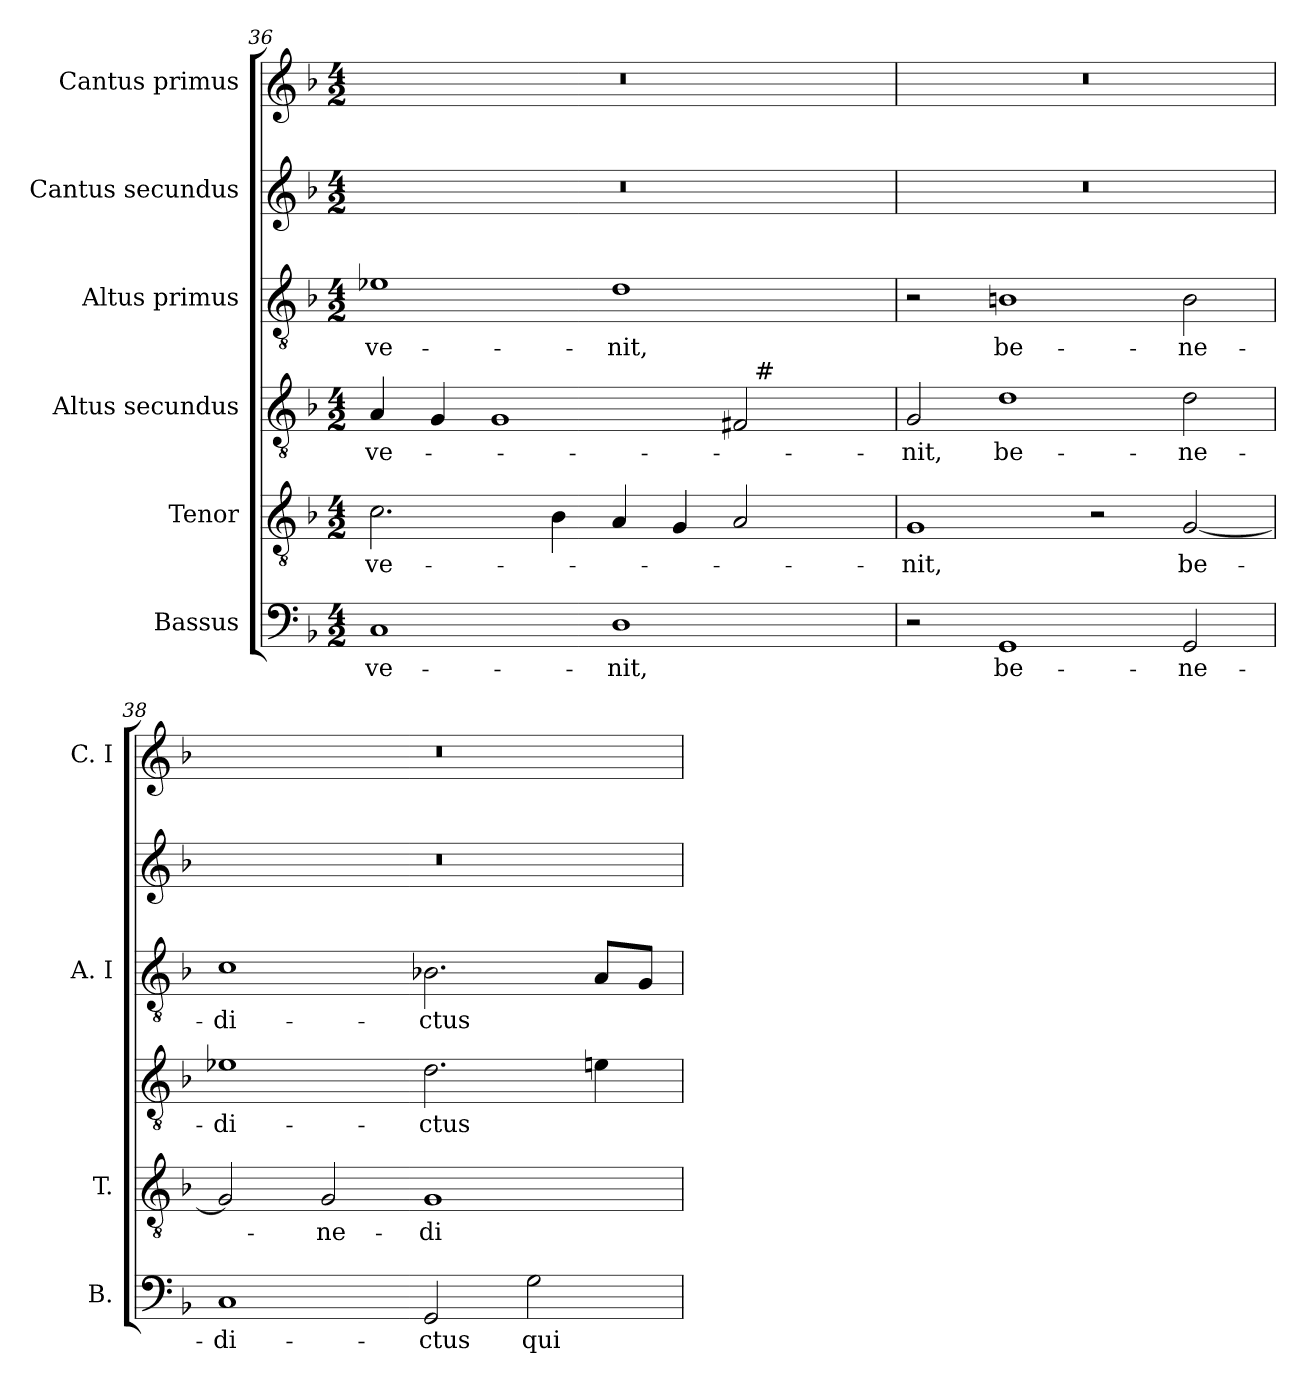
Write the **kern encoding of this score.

**kern	**text	**kern	**text	**kern	**text	**kern	**text	**kern	**kern
*part6	*part6	*part5	*part5	*part4	*part4	*part3	*part3	*part2	*part1
*staff6	*staff6	*staff5	*staff5	*staff4	*staff4	*staff3	*staff3	*staff2	*staff1
*I"Bassus	*	*I"Tenor	*	*I"Altus secundus	*	*I"Altus primus	*	*I"Cantus secundus	*I"Cantus primus
*I'B.	*	*I'T.	*	*	*	*I'A. I	*	*	*I'C. I
*clefF4	*	*clefGv2	*	*clefGv2	*	*clefGv2	*	*clefG2	*clefG2
*	*	*ITrd7c12	*	*ITrd7c12	*	*ITrd7c12	*	*	*
*k[b-]	*	*k[b-]	*	*k[b-]	*	*k[b-]	*	*k[b-]	*k[b-]
*d:	*	*d:	*	*d:	*	*d:	*	*d:	*d:
*M4/2	*	*M4/2	*	*M4/2	*	*M4/2	*	*M4/2	*M4/2
=36	=36	=36	=36	=36	=36	=36	=36	=36	=36
!	!LO:LY:b:color=#000000	!	!	!	!	!	!	!	!
!	!	!	!LO:LY:b:color=#000000	!	!	!	!	!	!
!	!	!	!	!	!LO:LY:b:color=#000000	!	!	!	!
!	!	!	!	!	!	!	!LO:LY:b:color=#000000	!LO:N:vis=1	!LO:N:vis=1
*	*	*	*	*^	*	*	*	*	*
1Ci	ve-	2.Ci\	ve-	4AAi/	1ryy	ve-	1E-Xi	ve-	0r	0r
.	.	.	.	4GGi/	.	.	.	.	.	.
.	.	.	.	1GGi	.	.	.	.	.	.
.	.	4BB-i\	.	.	.	.	.	.	.	.
!	!LO:LY:b:color=#000000	!	!	!	!	!	!	!	!	!
!	!	!	!	!	!	!	!	!LO:LY:b:color=#000000	!	!
1Di	-nit,	4AAi/	.	.	2ryy	.	1Di	-nit,	.	.
.	.	4GGi/	.	.	.	.	.	.	.	.
.	.	2AAi/	.	2FF#i/	32ryy	.	.	.	.	.
.	.	.	.	.	256ryy	.	.	.	.	.
!	!	!	!	!	!LO:TX:a:t=#	!	!	!	!	!
.	.	.	.	.	4ryy	.	.	.	.	.
.	.	.	.	.	8ryy	.	.	.	.	.
.	.	.	.	.	16ryy	.	.	.	.	.
.	.	.	.	.	64..ryy	.	.	.	.	.
*	*	*	*	*v	*v	*	*	*	*	*
=37	=37	=37	=37	=37	=37	=37	=37	=37	=37
*	*	*	*	*^	*	*	*	*	*
!	!	!	!LO:LY:b:color=#000000	!	!	!	!	!	!	!
*	*	*	*	*v	*v	*	*	*	*	*
*	*	*	*	*^	*	*	*	*	*
!	!	!	!	!	!	!LO:LY:b:color=#000000	!	!	!LO:N:vis=1	!LO:N:vis=1
*	*	*	*	*v	*v	*	*	*	*	*
2r	.	1GGi	-nit,	2GGi/	-nit,	2r	.	0r	0r
!	!LO:LY:b:color=#000000	!	!	!	!	!	!	!	!
!	!	!	!	!	!LO:LY:b:color=#000000	!	!	!	!
!	!	!	!	!	!	!	!LO:LY:b:color=#000000	!	!
1GGi	be-	.	.	1Di	be-	1BBni	be-	.	.
.	.	2r	.	.	.	.	.	.	.
!	!LO:LY:b:color=#000000	!	!	!	!	!	!	!	!
!	!	!	!LO:LY:b:color=#000000	!	!	!	!	!	!
!	!	!	!	!	!LO:LY:b:color=#000000	!	!	!	!
!	!	!	!	!	!	!	!LO:LY:b:color=#000000	!	!
2GGi/	-ne-	[2GGi/	be-	2Di\	-ne-	2BBi\	-ne-	.	.
=38	=38	=38	=38	=38	=38	=38	=38	=38	=38
!	!LO:LY:b:color=#000000	!	!	!	!	!	!	!	!
!	!	!	!	!	!LO:LY:b:color=#000000	!	!	!	!
!	!	!	!	!	!	!	!LO:LY:b:color=#000000	!LO:N:vis=1	!LO:N:vis=1
1Ci	-di-	2GGi/]	.	1E-Xi	-di-	1Ci	-di-	0r	0r
!	!	!	!LO:LY:b:color=#000000	!	!	!	!	!	!
.	.	2GGi/	-ne-	.	.	.	.	.	.
!	!LO:LY:b:color=#000000	!	!	!	!	!	!	!	!
!	!	!	!LO:LY:b:color=#000000	!	!	!	!	!	!
!	!	!	!	!	!LO:LY:b:color=#000000	!	!	!	!
!	!	!	!	!	!	!	!LO:LY:b:color=#000000	!	!
2GGi/	-ctus	1GGi	-di-	2.Di\	-ctus	2.BB-Xi\	-ctus	.	.
!	!LO:LY:b:color=#000000	!	!	!	!	!	!	!	!
2Gi\	qui	.	.	.	.	.	.	.	.
.	.	.	.	4Eni\	.	8AAi/L	.	.	.
.	.	.	.	.	.	8GGi/J	.	.	.
=	=	=	=	=	=	=	=	=	=
*-	*-	*-	*-	*-	*-	*-	*-	*-	*-
